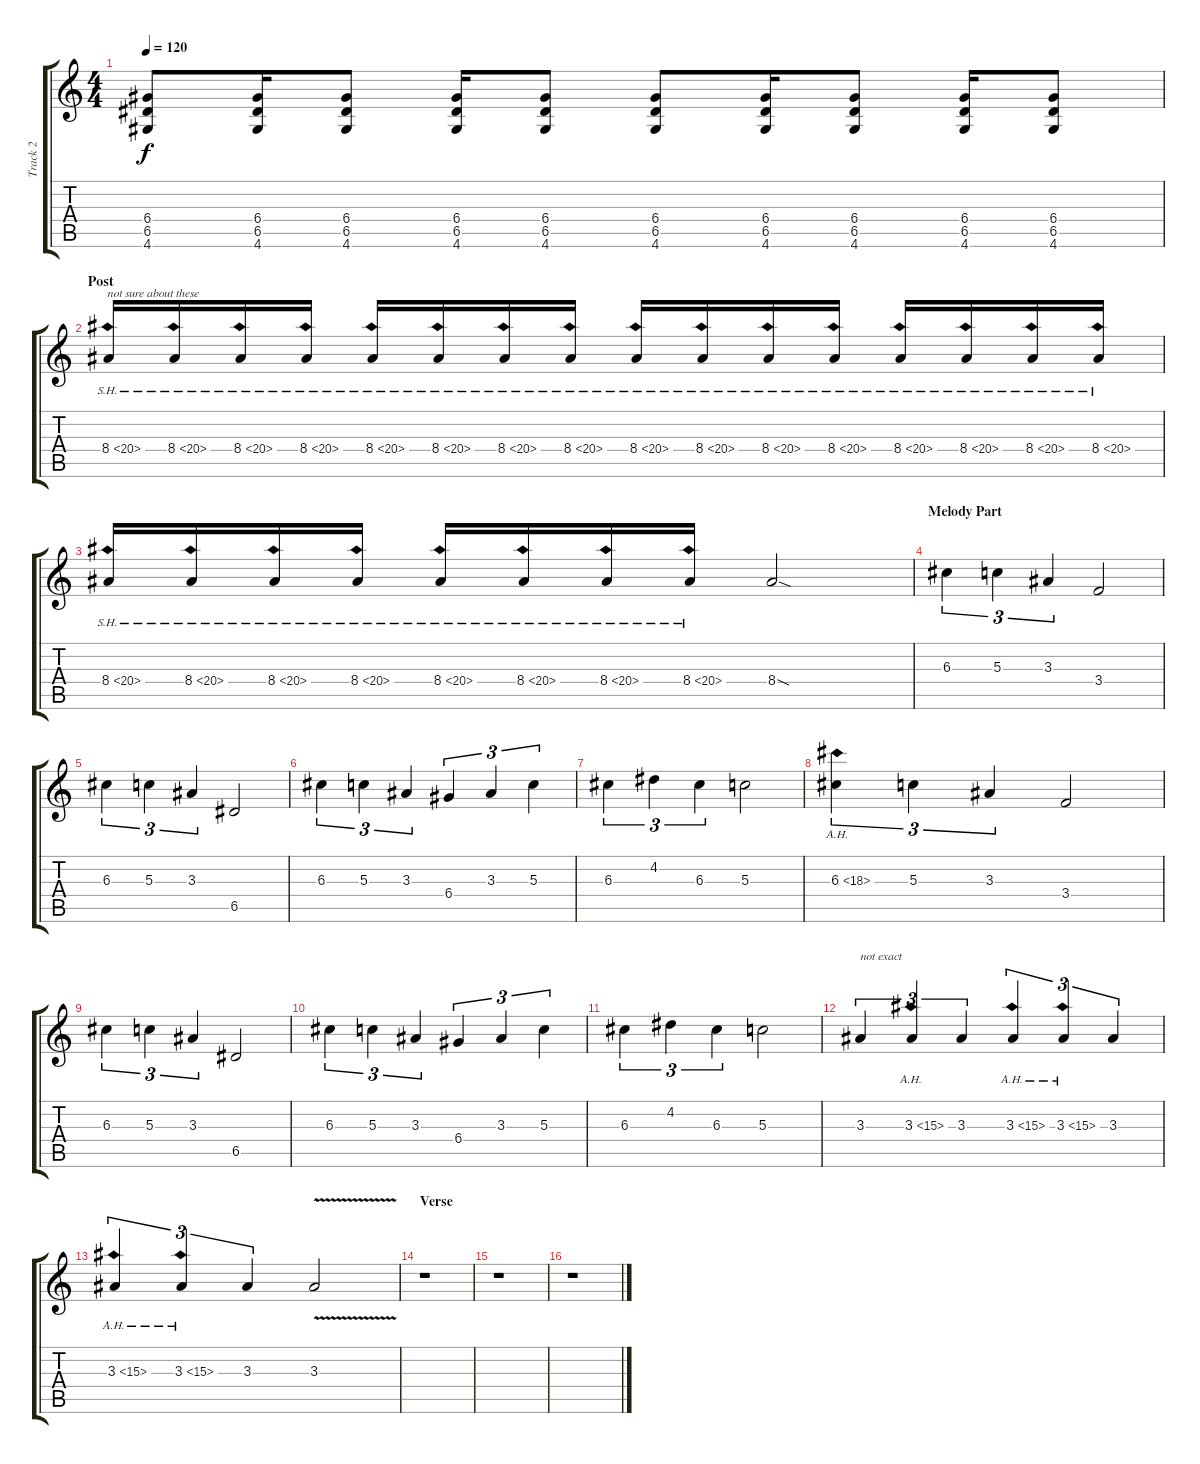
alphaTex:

\track ("Track 2" "Track 2") {instrument distortionguitar}
\staff {score tabs}
\tuning (E4 B3 G3 D3 A2 E2) {hide}
\ts (4 4)
\tempo 120
\clef g2
\ks c
(6.4 6.5 4.6).8{dy f} (6.4 6.5 4.6).16 (6.4 6.5 4.6).8 (6.4 6.5 4.6).16 (6.4 6.5 4.6).8 (6.4 6.5 4.6).8 (6.4 6.5 4.6).16 (6.4 6.5 4.6).8 (6.4 6.5 4.6).16 (6.4 6.5 4.6).8 |
\section ("" "Post")
8.4{sh 12}.16{txt "not sure about these"} 8.4{sh 12}.16 8.4{sh 12}.16 8.4{sh 12}.16 8.4{sh 12}.16 8.4{sh 12}.16 8.4{sh 12}.16 8.4{sh 12}.16 8.4{sh 12}.16 8.4{sh 12}.16 8.4{sh 12}.16 8.4{sh 12}.16 8.4{sh 12}.16 8.4{sh 12}.16 8.4{sh 12}.16 8.4{sh 12}.16 |
8.4{sh 12}.16 8.4{sh 12}.16 8.4{sh 12}.16 8.4{sh 12}.16 8.4{sh 12}.16 8.4{sh 12}.16 8.4{sh 12}.16 8.4{sh 12}.16 8.4{sod}.2 |
\section ("" "Melody Part")
6.3.4{tu (3 2)} 5.3.4{tu (3 2)} 3.3.4{tu (3 2)} 3.4.2 |
6.3.4{tu (3 2)} 5.3.4{tu (3 2)} 3.3.4{tu (3 2)} 6.5.2 |
6.3.4{tu (3 2)} 5.3.4{tu (3 2)} 3.3.4{tu (3 2)} 6.4.4{tu (3 2)} 3.3.4{tu (3 2)} 5.3.4{tu (3 2)} |
6.3.4{tu (3 2)} 4.2.4{tu (3 2)} 6.3.4{tu (3 2)} 5.3.2 |
6.3{ah 12}.4{tu (3 2)} 5.3.4{tu (3 2)} 3.3.4{tu (3 2)} 3.4.2 |
6.3.4{tu (3 2)} 5.3.4{tu (3 2)} 3.3.4{tu (3 2)} 6.5.2 |
6.3.4{tu (3 2)} 5.3.4{tu (3 2)} 3.3.4{tu (3 2)} 6.4.4{tu (3 2)} 3.3.4{tu (3 2)} 5.3.4{tu (3 2)} |
6.3.4{tu (3 2)} 4.2.4{tu (3 2)} 6.3.4{tu (3 2)} 5.3.2 |
3.3.4{tu (3 2) txt "not exact"} 3.3{ah 12}.4{tu (3 2)} 3.3.4{tu (3 2)} 3.3{ah 12}.4{tu (3 2)} 3.3{ah 12}.4{tu (3 2)} 3.3.4{tu (3 2)} |
3.3{ah 12}.4{tu (3 2)} 3.3{ah 12}.4{tu (3 2)} 3.3.4{tu (3 2)} 3.3{v}.2 |
\section ("" "Verse")
r.1 |
r.1 |
r.1
